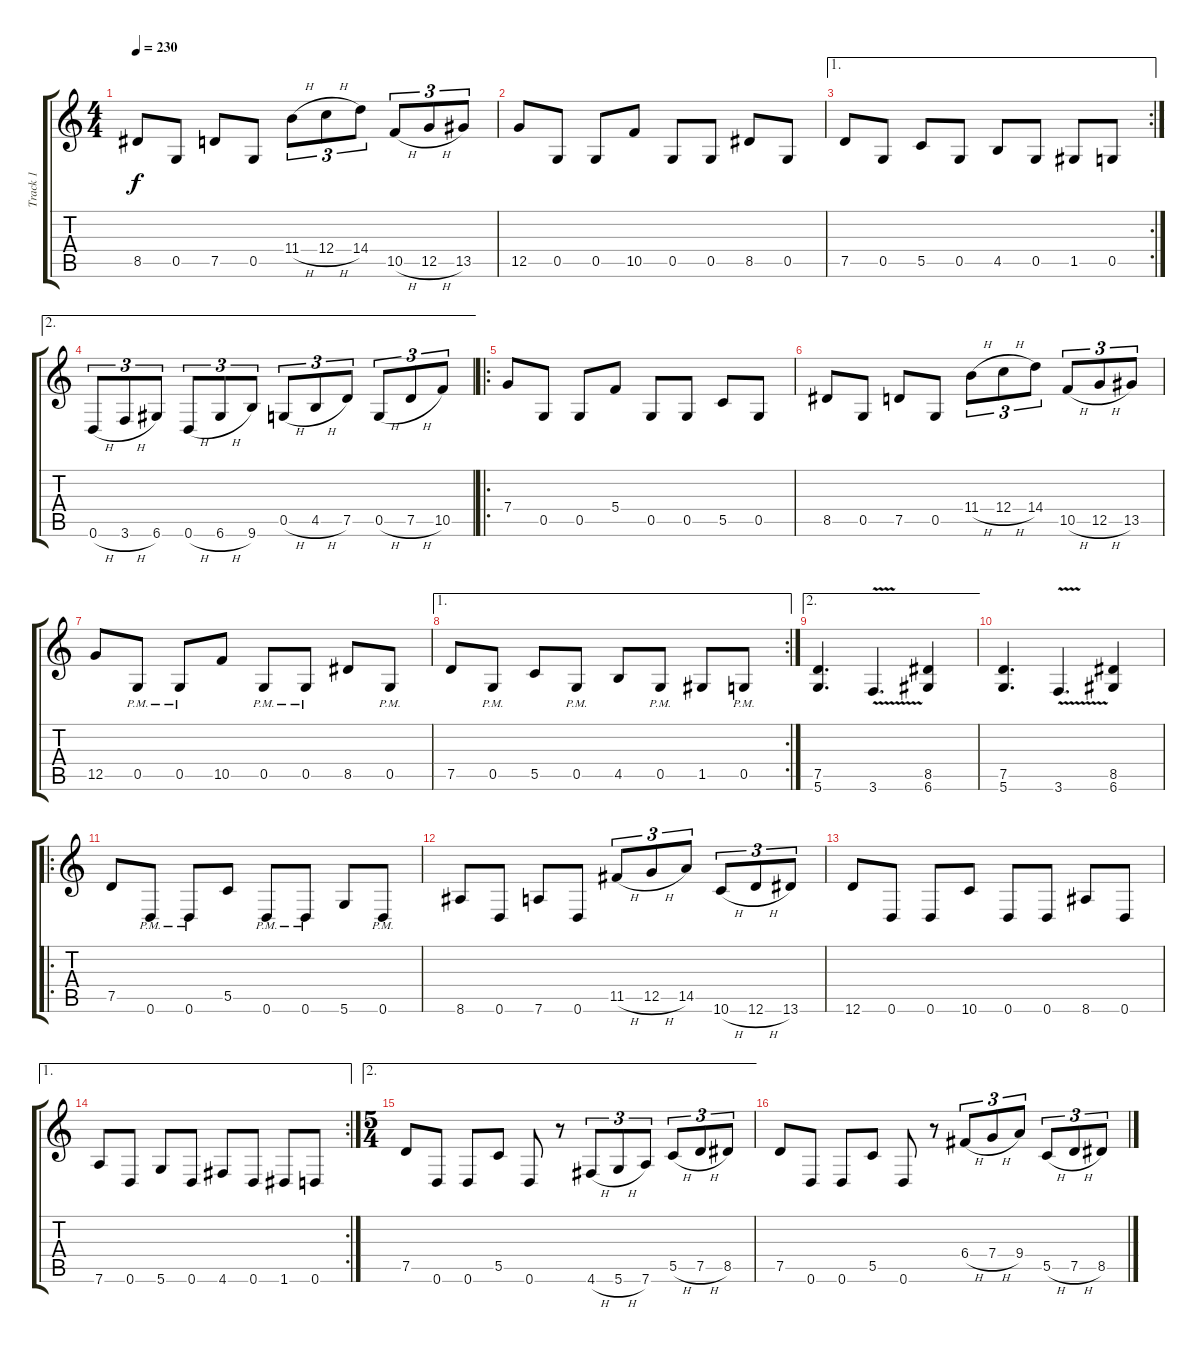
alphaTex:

\track ("Track 1" "Track 1") {instrument distortionguitar}
\staff {score tabs}
\tuning (D4 A3 F3 C3 G2 D2) {hide}
\ts (4 4)
\tempo 230
\clef g2
\ks c
8.5.8{dy f} 0.5.8 7.5.8 0.5.8 11.4{h}.8{tu (3 2)} 12.4{h}.8{tu (3 2)} 14.4.8{tu (3 2)} 10.5{h}.8{tu (3 2)} 12.5{h}.8{tu (3 2)} 13.5.8{tu (3 2)} |
12.5.8 0.5.8 0.5.8 10.5.8 0.5.8 0.5.8 8.5.8 0.5.8 |
\ae 1
\rc 2
7.5.8 0.5.8 5.5.8 0.5.8 4.5.8 0.5.8 1.5.8 0.5.8 |
\ae 2
0.6{h}.8{tu (3 2)} 3.6{h}.8{tu (3 2)} 6.6.8{tu (3 2)} 0.6{h}.8{tu (3 2)} 6.6{h}.8{tu (3 2)} 9.6.8{tu (3 2)} 0.5{h}.8{tu (3 2)} 4.5{h}.8{tu (3 2)} 7.5.8{tu (3 2)} 0.5{h}.8{tu (3 2)} 7.5{h}.8{tu (3 2)} 10.5.8{tu (3 2)} |
\ro
7.4.8 0.5.8 0.5.8 5.4.8 0.5.8 0.5.8 5.5.8 0.5.8 |
8.5.8 0.5.8 7.5.8 0.5.8 11.4{h}.8{tu (3 2)} 12.4{h}.8{tu (3 2)} 14.4.8{tu (3 2)} 10.5{h}.8{tu (3 2)} 12.5{h}.8{tu (3 2)} 13.5.8{tu (3 2)} |
12.5.8 0.5{pm}.8 0.5{pm}.8 10.5.8 0.5{pm}.8 0.5{pm}.8 8.5.8 0.5{pm}.8 |
\ae 1
\rc 2
7.5.8 0.5{pm}.8 5.5.8 0.5{pm}.8 4.5.8 0.5{pm}.8 1.5.8 0.5{pm}.8 |
\ae 2
(7.5 5.6).4{d} 3.6{v}.4{d} (8.5 6.6).4 |
(7.5 5.6).4{d} 3.6{v}.4{d} (8.5 6.6).4 |
\ro
7.5.8 0.6{pm}.8 0.6{pm}.8 5.5.8 0.6{pm}.8 0.6{pm}.8 5.6.8 0.6{pm}.8 |
8.6.8 0.6.8 7.6.8 0.6.8 11.5{h}.8{tu (3 2)} 12.5{h}.8{tu (3 2)} 14.5.8{tu (3 2)} 10.6{h}.8{tu (3 2)} 12.6{h}.8{tu (3 2)} 13.6.8{tu (3 2)} |
12.6.8 0.6.8 0.6.8 10.6.8 0.6.8 0.6.8 8.6.8 0.6.8 |
\ae 1
\rc 2
7.6.8 0.6.8 5.6.8 0.6.8 4.6.8 0.6.8 1.6.8 0.6.8 |
\ae 2
\ts (5 4)
7.5.8 0.6.8 0.6.8 5.5.8 0.6.8 r.8 4.6{h}.8{tu (3 2)} 5.6{h}.8{tu (3 2)} 7.6.8{tu (3 2)} 5.5{h}.8{tu (3 2)} 7.5{h}.8{tu (3 2)} 8.5.8{tu (3 2)} |
7.5.8 0.6.8 0.6.8 5.5.8 0.6.8 r.8 6.4{h}.8{tu (3 2)} 7.4{h}.8{tu (3 2)} 9.4.8{tu (3 2)} 5.5{h}.8{tu (3 2)} 7.5{h}.8{tu (3 2)} 8.5.8{tu (3 2)}
